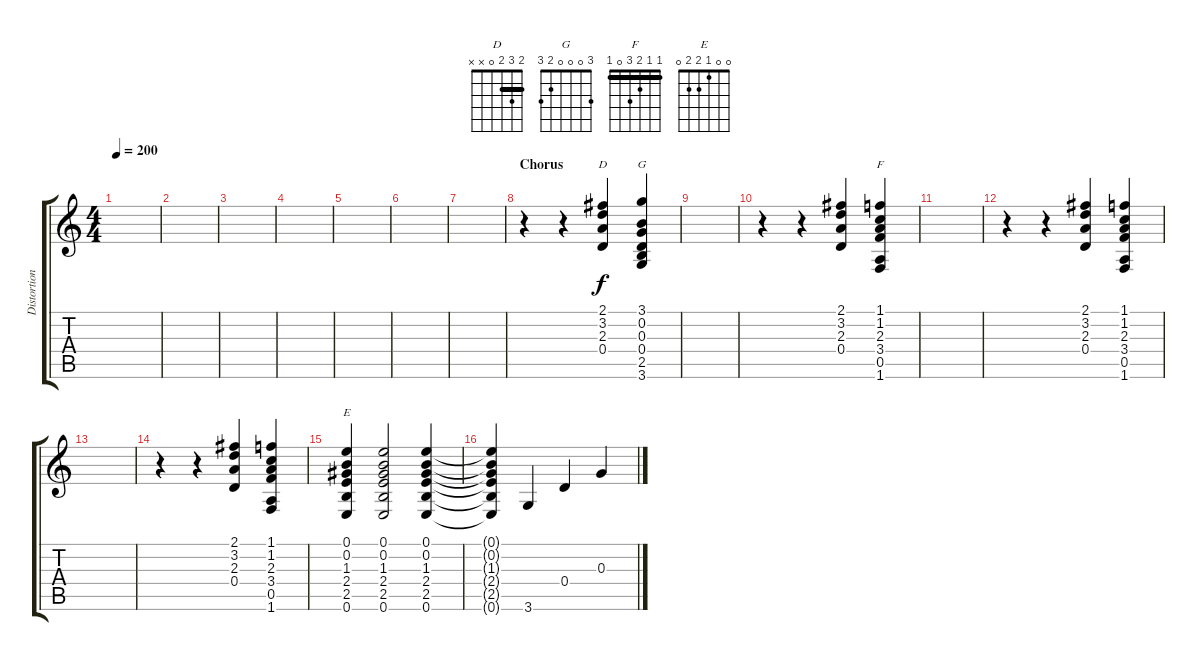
\track ("Distortion Guitar" "Distortion") {instrument distortionguitar}
\staff {score tabs}
\tuning (E4 B3 G3 D3 A2 E2) {hide}
\chord ("D" 2 3 2 0 x x) {barre 2}
\chord ("G" 3 0 0 0 2 3)
\chord ("F" 1 1 2 3 0 1) {barre 1}
\chord ("E" 0 0 1 2 2 0)
\ts (4 4)
\tempo 200
\clef g2
\ks c
|
|
|
|
|
|
|
\section ("" "Chorus")
r.4 r.4 (2.1 3.2 2.3 0.4).4{ch "D"} (3.1 0.2 0.3 0.4 2.5 3.6).4{ch "G"} |
|
r.4 r.4 (2.1 3.2 2.3 0.4).4 (1.1 1.2 2.3 3.4 0.5 1.6).4{ch "F"} |
|
r.4 r.4 (2.1 3.2 2.3 0.4).4 (1.1 1.2 2.3 3.4 0.5 1.6).4 |
|
r.4 r.4 (2.1 3.2 2.3 0.4).4 (1.1 1.2 2.3 3.4 0.5 1.6).4 |
(0.1 0.2 1.3 2.4 2.5 0.6).4{ch "E"} (0.1 0.2 1.3 2.4 2.5 0.6).2 (0.1 0.2 1.3 2.4 2.5 0.6).4 |
(0.1{t} 0.2{t} 1.3{t} 2.4{t} 2.5{t} 0.6{t}).4 3.6.4 0.4.4 0.3.4
